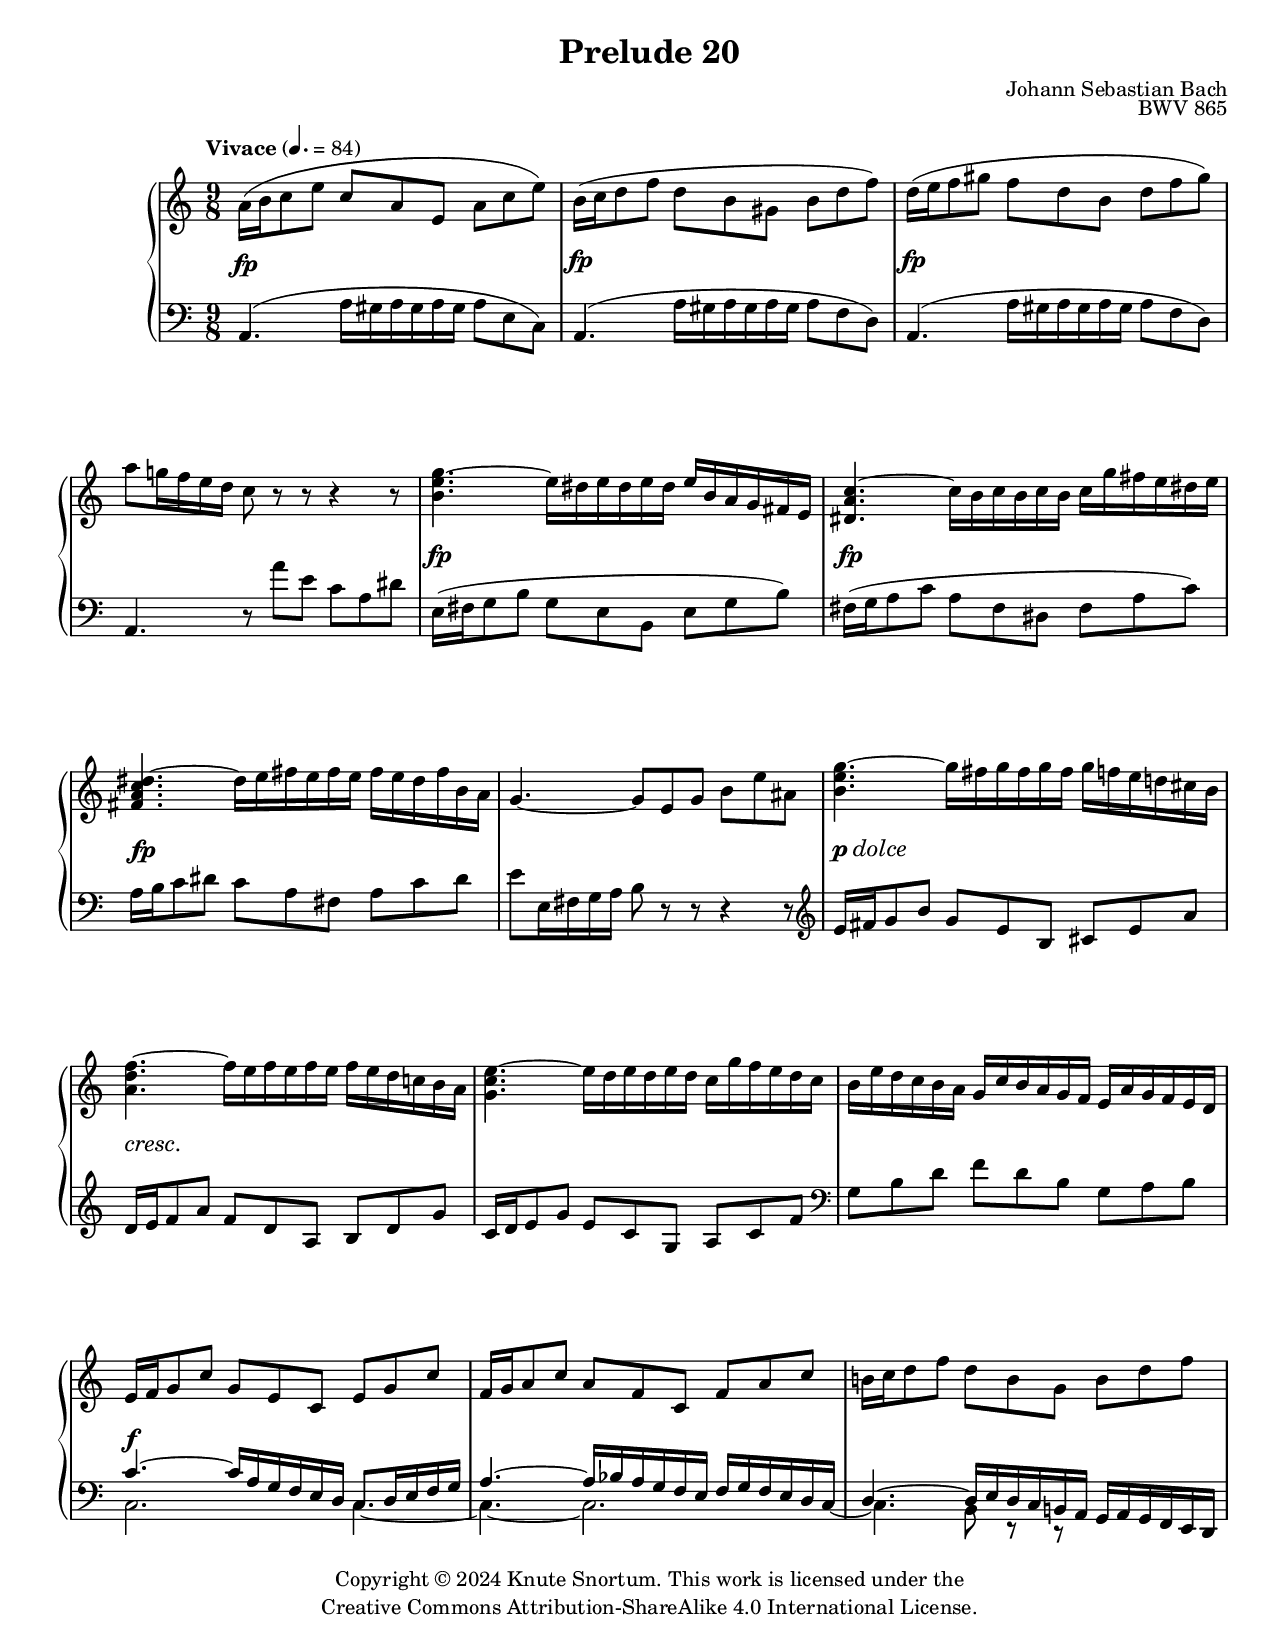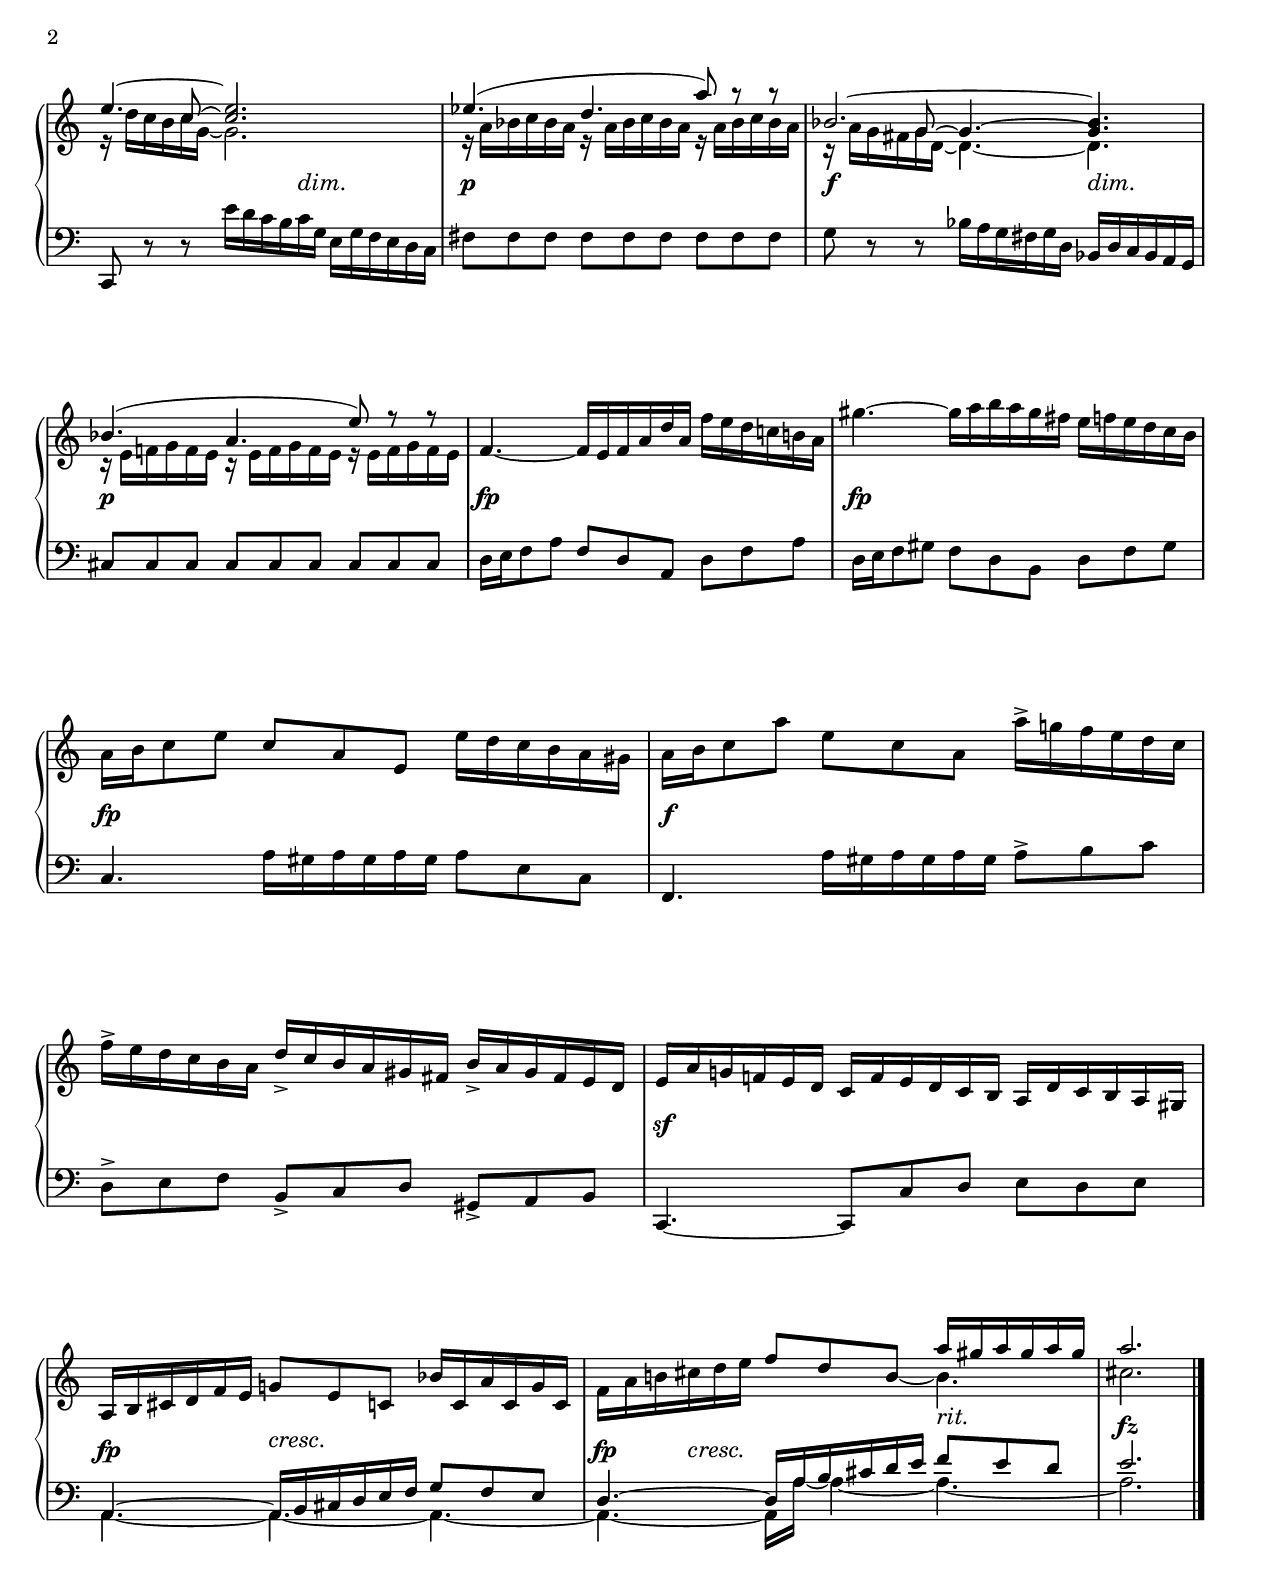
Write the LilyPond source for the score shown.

\version "2.24.0"

\include "includes/header-paper.ily"
%...+....1....+....2....+....3....+....4....+....5....+....6....+....7....+....

\version "2.24.0"
\language "english"

\include "global-variables.ily"

%%% Positions and shapes %%%

slurShapeA = \shape #'((0 . 2) (0 . 0) (0 . 0) (0 . 0)) \etc
slurShapeB = \shape #'((0 . 1) (0 . 0) (0 . 0) (0 . 0)) \etc

tieShapeA = \shape #'((0 . 2) (0 . 2) (0 . 2) (0 . 2)) \etc
tieShapeB = \shape #'((0 . 0) (0 . 0) (-1 . 0) (-1 . 0)) \etc
tieShapeC = \shape #'((0 . 2) (0 . 2) (0 . 2) (0 . 2)) \etc

%%% Music %%%

global = {
  \time 9/8
  \key a \minor
}

rightHandUpper = \relative {
  a'16( b c8 e  c a e  a c e) |
  b16( c d8 f  d b gs  b d f) |
  d16( e f8 gs  f d b  d f gs) |
  a8 g!16 f e d  c8 r r  r4 r8 |
  <b e g>4.~  e16 ds e ds e ds  e b a g fs e |
  <ds a' c>4.~  c'16 b c b c b  c g' fs e ds e |
  <fs, a c ds>4.~  ds'16 e fs e fs e  fs e ds fs b, a |
  g4.~  g8 e g  b e as, |
  
  \barNumberCheck 9
  <b e g>4.~  g'16 fs g fs g fs  g f e d! cs b |
  <a d f>4.~  f'16 e f e f e  f e d c! b a |
  <g c e>4.~  e'16 d e d e d  c g' f e d c |
  b16 e d c b a  g c b a g f  e a g f e d |
  e16 f g8 c  g e c  e g c |
  f,16 g a8 c  a f c  f a c |
  b!16 c d8 f  d b g  b d f |
  \voiceOne e4.-\tieShapeA ~ <c e>2. |
  
  \barNumberCheck 17
  ef4.( d a'8) r r |
  bf,2.-\tieShapeC ~ <g bf>4. |
  bf4.( a e'8) r r |
  \oneVoice f,4.~  f16 e f a d a  f' e d c! b! a |
  gs'4.~  gs16 a b a gs fs  e f e d c b |
  a16 b c8 e  c a e  e'16 d c b a gs |
  a16 b c8 a'  e c a  a'16-> g! f e d c |
  f16-> e d c b a  d-> c b a gs fs  b-> a gs fs e d |
  
  \barNumberCheck 25
  e16 a g! f! e d  c f e d c b  a d c b a gs |
  a16 b cs d f e  g!8 e c  bf'16 c, a' c, g' c, |
  f16 a b! cs d e  \voiceOne f8 d b  a'16 gs a gs a gs |
  a2.
  \bar "|."
}

rightHandLower = \relative {
  s1*9/8 * 8 |
  
  \barNumberCheck 9
  s1*9/8 * 7 |
  \voiceFour 
  << 
    { r16 d'' c b c g~ g2. | } 
    \new Voice { \voiceOne s4 c8-\tieShapeB ~ \hideNoteHead c2. | } 
  >>
  
  \barNumberCheck 17
  r16 a bf c bf a  r a bf c bf a  r a bf c bf a |
  << 
    { r16 a g fs g d~  d4.~  d4. | } 
    \new Voice { \voiceOne s4 g8~  g4.~ \hideNoteHead g4. | } 
  >>
  r16 e f! g f e  r e f g f e  r e f g f e |
  s1*9/8 * 5 |
  
  \barNumberCheck 25
  s1*9/8 * 2 |
  s4. s4 \hideNoteHead b'8~  b4. |
  cs2.
}

rightHand = {
  \global
  <<
    \new Voice \rightHandUpper
    \new Voice \rightHandLower
  >>
}

leftHandUpper = \relative {
  a,4.-\slurShapeA (  a'16 gs a gs a gs  a8 e c) |
  a4.-\slurShapeB (  a'16 gs a gs a gs  a8 f d) |
  a4.-\slurShapeB (  a'16 gs a gs a gs  a8 f d) |
  a4.  r8 a'' e  c a ds |
  e,16( fs g8 b  g e b  e g b) |
  fs16( g a8 c  a fs ds  fs a c) |
  a16 b c8 ds  c a fs  a c ds |
  e8 e,16 fs g a  b8 r r  r4 r8 |
  
  \barNumberCheck 9
  \clef treble e16 fs g8 b  g e b  cs e a |
  d,16 e f8 a  f d a  b d g |
  c,16 d e8 g  e c g  a c f |
  \clef bass g,8 b d  f d b  g a b |
  \voiceThree c4.~  c16 a g f e d  c8 d16 e f g |
  a4.~  a16 bf a g f e  f g f e d c |
  d4.~  d16 e d c b! a  g a g f e d |
  \oneVoice c8 r r  e''16 d c b c g  e g f e d c |
  
  \barNumberCheck 17
  fs8 fs fs  fs fs fs  fs fs fs |
  g8 r r  bf16 a g fs g d  bf d c bf a g |
  cs8 cs cs  cs cs cs  cs cs cs |
  d16 e f8 a  f d a  d f a |
  d,16 e f8 gs  f d b  d f gs |
  c,4.  a'16 gs a gs a gs  a8 e c |
  f,4.  a'16 gs a gs a gs  a8-> b c |
  d,8-> e f  b,-> c d  gs,-> a b |
  
  \barNumberCheck 25
  c,4.~  c8 c' d  e d e |
  \voiceThree a,4.~  a16 b cs d e f  g8 f e |
  d4.~  d16 a' b cs d e  f8 e d |
  e2.
}

leftHandLower = \relative {
  s1*9/8 * 8 |
  
  \barNumberCheck 9
  s1*9/8 * 4 |
  \voiceTwo c2. c4.~ |
  c4.~ 
    << 
      { c2. | s4. } 
      \new Voice { \voiceTwo s4. s4 s16 \hideNoteHead c~ | c4. } 
    >>
    b8 r r  s4. |
  s2. s4. |
  
  \barNumberCheck 17
  s1*9/8 * 8 |
  
  \barNumberCheck 25
  s2. s4. |
  a4.~ a~ a~ |
  a4.~  a16 a'~ a4~  a4.~ |
  a2.
}

leftHand = {
  \global
  \clef bass
  \mergeDifferentlyDottedOn
  <<
    \new Voice \leftHandUpper
    \new Voice \leftHandLower
  >>
}

dynamics = {
  \override DynamicTextSpanner.style = #'none
  s2.-\tweak Y-offset -1 \fp s4. |
  s2.\fp s4. |
  s2.\fp s4. |
  s2. s4. |
  s2.\fp s4. |
  s2.\fp s4. |
  s2.\fp s4. |
  s2. s4. |
  
  \barNumberCheck 9
  s2.-\tweak Y-offset -0.5 ^\pDolce 4. |
  s2.\cresc s4. |
  s1*9/8 * 2 |
  s2.\f s4. |
  s1*9/8 * 2 |
  s4. s4 s8\dim s4. |
  
  \barNumberCheck 17
  s2.\p s4. |
  s2.\f s4.\dim |
  s2.\p s4. |
  s2.\fp s4. |
  s2.\fp s4. |
  s2.-\tweak Y-offset -1 \fp s4. |
  s2.-\tweak Y-offset -1 \f s4. |
  s2. s4. |
  
  \barNumberCheck 25
  s16\sf \tag layout { s8. } \tag midi { s8.\f } s8 s2. |
  s4.\fp s2.-\tweak Y-offset 1 \cresc |
  s8.\fp s\cresc s4. s-\tweak Y-offset 3 ^\rit |
  s2.-\tweak Y-offset 2 \fz
}

tempi = {
  \tempo "Vivace" 4. = 84
  s1*9/8 * 26 |
  \set Score.tempoHideNote = ##t
  s4. \tempo 4. = 76 s \tempo 4. = 69 s |
  \tempo 4. = 40
  s2.
}

forceBreaks = {
  % page 1
  \repeat unfold 2 { s1*9/8\noBreak } s1*9/8\break\noPageBreak
  \repeat unfold 2 { s1*9/8\noBreak } s1*9/8\break\noPageBreak
  \repeat unfold 2 { s1*9/8\noBreak } s1*9/8\break\noPageBreak
  \repeat unfold 2 { s1*9/8\noBreak } s1*9/8\break\noPageBreak
  \repeat unfold 2 { s1*9/8\noBreak } s1*9/8\pageBreak
  
  % page 2
  \repeat unfold 2 { s1*9/8\noBreak } s1*9/8\break\noPageBreak
  \repeat unfold 2 { s1*9/8\noBreak } s1*9/8\break\noPageBreak
  \repeat unfold 1 { s1*9/8\noBreak } s1*9/8\break\noPageBreak
  \repeat unfold 1 { s1*9/8\noBreak } s1*9/8\break\noPageBreak
}

preludeTwentyNotes =
\score {
  \header {
    title = "Prelude 20"
  }
  \keepWithTag layout  
  \new PianoStaff \with {
    \override StaffGrouper.staff-staff-spacing = 
      #'((basic-distance . 11)
         (padding . 1))
  } <<
    \new Staff = "upper" \rightHand
    \new Dynamics \dynamics
    \new Staff = "lower" \leftHand
    \new Dynamics \tempi
    \new Devnull \forceBreaks
  >>
  \layout {
    \context {
      \Score
      \override Stem.details.beamed-lengths = #'(3.5 3.9)
    }
  }
}

\include "articulate.ly"

preludeTwentyMidi =
\book {
  \bookOutputName "prelude-20-bwv-865"
  \score {
    \keepWithTag midi
    \articulate <<
      \new Staff = "upper" << \rightHand \dynamics \tempi >>
      \new Staff = "lower" << \leftHand \dynamics \tempi >>
    >>
    \midi {}
  }
}


\header {
  title = "Prelude 20"
  composer = "Johann Sebastian Bach"
  opus = "BWV 865"
}

\paper {
  print-all-headers = ##f
}

\preludeTwentyNotes
\preludeTwentyMidi